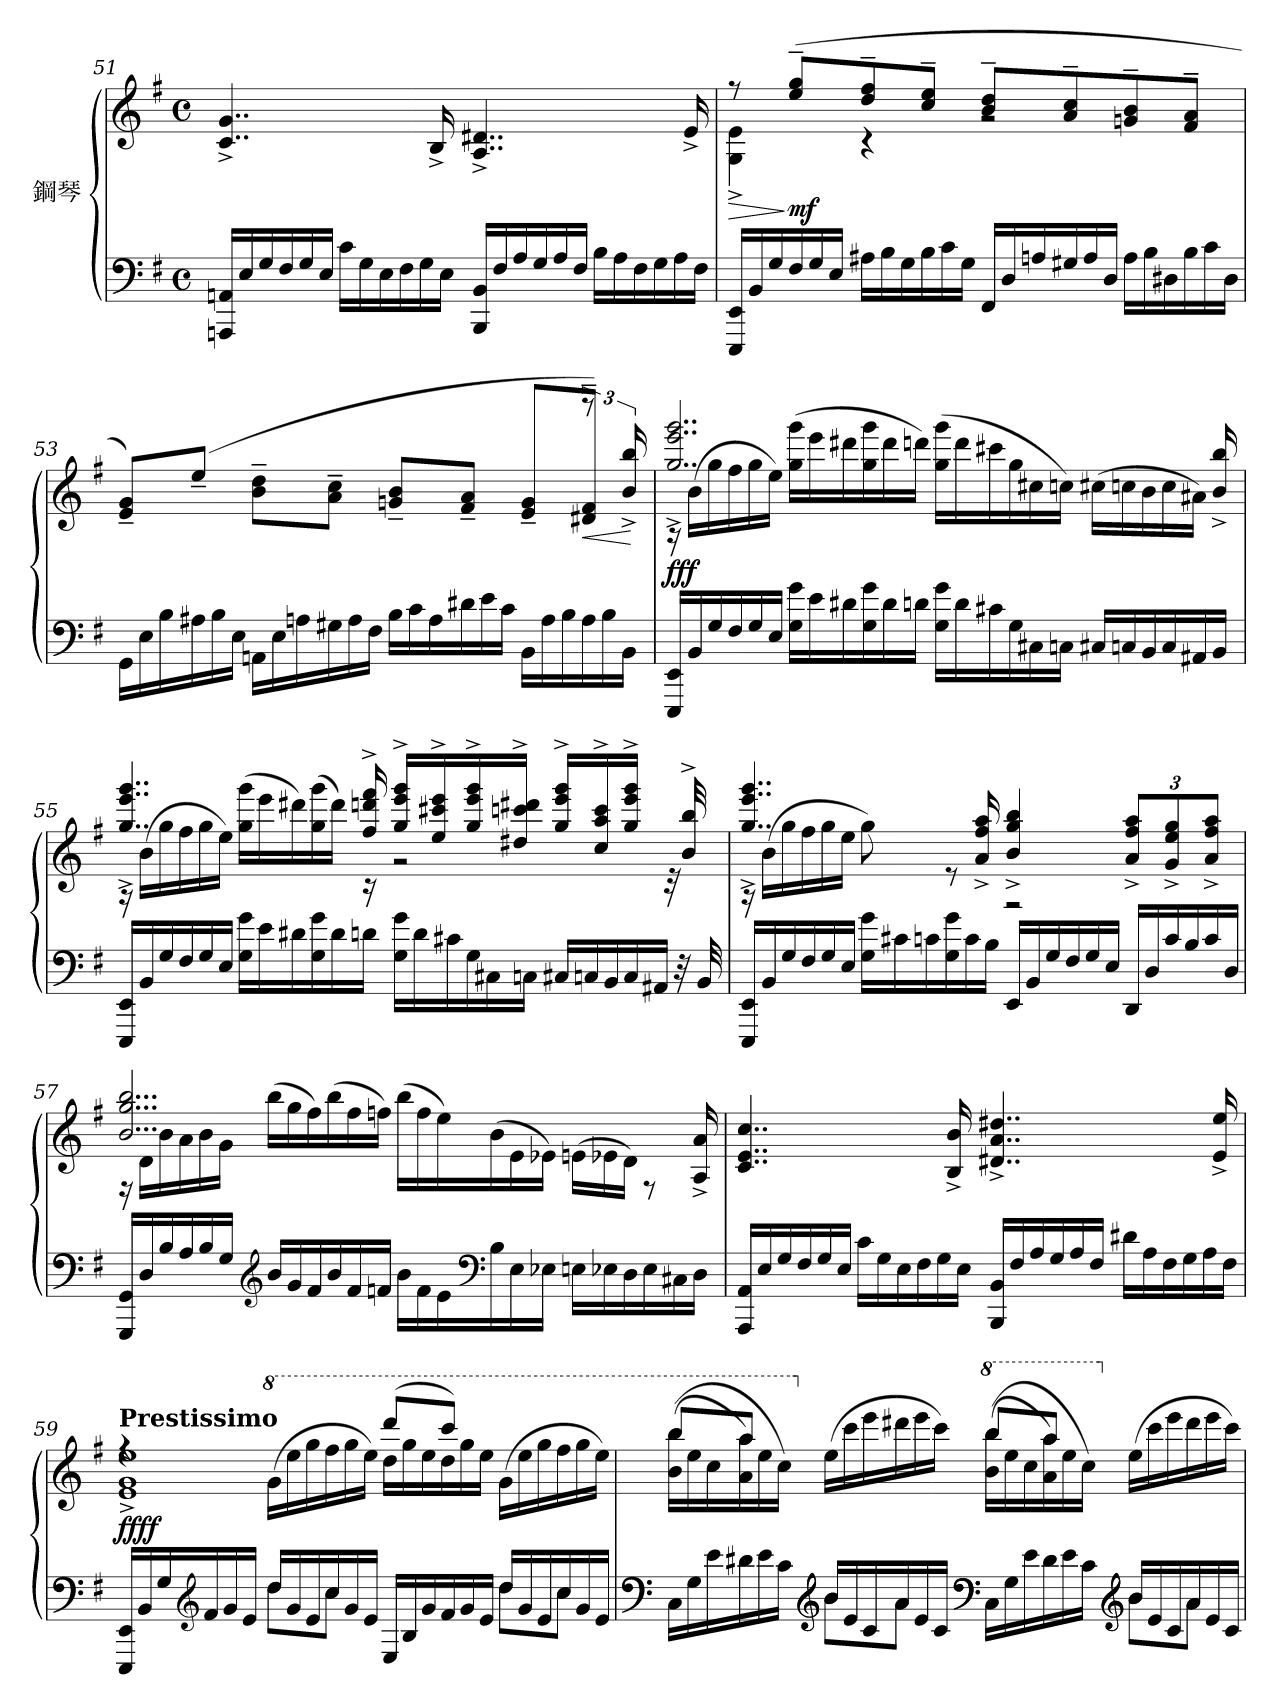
**kern	**kern	**dynam
*part1	*part1	*part1
*staff2	*staff1	*staff1/2
*I"鋼琴	*	*
!!LO:LB:g=z
*clefF4	*clefG2	*
*k[f#]	*k[f#]	*
*M4/4	*M4/4	*
*met(c)	*met(c)	*
*Xtuplet	*	*
=51	=51	=51
24AAAn/ 24AAn/LL	4..c/^ 4..g/^	.
24E/	.	.
24G/	.	.
24F#/	.	.
24G/	.	.
24E/JJ	.	.
24c\LL	.	.
24G\	.	.
24E\	.	.
24F#\	.	.
24G\	.	.
.	16B^/	.
24E\JJ	.	.
24BBB/ 24BB/LL	4..A/^ 4..d#X/^	.
24F#/	.	.
24A/	.	.
24G/	.	.
24A/	.	.
24F#/JJ	.	.
24B\LL	.	.
24A\	.	.
24F#\	.	.
24G\	.	.
24A\	.	.
.	16e^/	.
24F#\JJ	.	.
=52	=52	=52
!	!	!LO:HP:b
*	*^	*
24EEE/ 24EE/LL	8r	4G\^ 4e\^	>
24BB/	.	.	.
24G/	.	.	.
!	!	!	!LO:DY:n=1:b
24F#/	(>8ee/~ 8gg/~L	.	] mf
24G/	.	.	.
24E/JJ	.	.	.
24A#X\LL	8dd/~ 8ff#/~	4r	.
24B\	.	.	.
24G\	.	.	.
24B\	8cc/~ 8ee/~J	.	.
24c\	.	.	.
24G\JJ	.	.	.
24FF#/LL	8b/~ 8dd/~L	2rg	.
24D/	.	.	.
24An/	.	.	.
24G#X/	8a/~ 8cc/~	.	.
24A/	.	.	.
24D/JJ	.	.	.
24A\LL	8gn/~ 8b/~	.	.
24B\	.	.	.
24D#X\	.	.	.
24B\	8f#/~ 8a/~J	.	.
24c\	.	.	.
24D#\JJ	.	.	.
!!LO:PB:g=z	!!
=53	=53	=53	=53
24GG\LL	8e/~ 8g/~L)	2..ryy	.
24E\	.	.	.
24B\	.	.	.
24A#X\	(>8ee~/J	.	.
24B\	.	.	.
24E\JJ	.	.	.
24AAn\LL	8b\~ 8dd\~L	.	.
24E\	.	.	.
24An\	.	.	.
24G#X\	8a\~ 8cc\~J	.	.
24A\	.	.	.
24F#\JJ	.	.	.
24B\LL	8gn/~ 8b/~L	.	.
24c\	.	.	.
24A\	.	.	.
24d#X\	8f#/~ 8a/~J	.	.
24e\	.	.	.
24c\JJ	.	.	.
24BB\LL	8e/~ 8g/~L	.	.
24A\	.	.	.
24B\	.	.	.
!	!	!	!LO:HP:b
24A\	8d#X/~ 8f#/~J)	12rdddd	<
24B\	.	.	.
24BB\JJ	.	24b/^ 24bb/^	.
*	*v	*v	*
.	.	[
=54	=54	=54
*	*Xtuplet	*
*	*^	*
!	!	!	!LO:DY:b
24EEE/ 24EE/LL	24rA	2..gg/^ 2..eee/^ 2..ggg/^	fff
24BB/	(<24b\LL	.	.
24G/	24gg\	.	.
24F#/	24ff#\	.	.
24G/	24gg\	.	.
24E/JJ	24ee\JJ)	.	.
24G\ 24g\LL	(<24gg\ 24ggg\LL	.	.
24e\	24eee\	.	.
24d#X\	24ddd#X\	.	.
24G\ 24g\	24gg\ 24ggg\	.	.
24d#\	24ddd#\	.	.
24dn\JJ	24dddn\JJ)	.	.
24G\ 24g\LL	(<24gg\ 24ggg\LL	.	.
24d\	24ddd\	.	.
24c#X\	24ccc#X\	.	.
24G\	24gg\	.	.
24C#X\	24cc#X\	.	.
24Cn\JJ	24ccn\JJ)	.	.
24C#X/LL	(<24cc#X\LL	.	.
24Cn/	24ccn\	.	.
24BB/	24b\	.	.
24C/	24cc\	8ryy	.
24AA#X/	24a#X\JJ)	.	.
24BB/JJ	24b/^ 24bb/^	.	.
!!LO:LB:g=z
=55	=55	=55	=55
*	*	*^	*
24EEE/ 24EE/LL	24rA	4..gg/^ 4..eee/^ 4..ggg/^	4.ryy	.
24BB/	(<24b\LL	.	.	.
24G/	24gg\	.	.	.
24F#/	24ff#\	.	.	.
24G/	24gg\	.	.	.
24E/JJ	24ee\JJ)	.	.	.
24G\ 24g\LL	(<24gg\ 24ggg\LL	.	.	.
24e\	24eee\	.	.	.
24d#X\	24ddd#X\)	.	.	.
24G\ 24g\	(<24gg\ 24ggg\	.	24ryy	.
24d#\	24ddd#\JJ)	.	24ryy	.
.	.	16ryy	.	.
24dn\JJ	24ff#/^ 24dddn/^ 24fff#/^	.	24rc	.
24G\ 24g\LL	16gg/^ 16eee/^ 16ggg/^LL	2rg	2ryy	.
24d\	.	.	.	.
.	16ee/^ 16ccc#X/^ 16eee/^	.	.	.
24c#X\	.	.	.	.
24G\	16gg/^ 16eee/^ 16ggg/^	.	.	.
24C#X\	.	.	.	.
.	16dd#X/^ 16cccn/^ 16ddd#X/^JJ	.	.	.
24Cn\JJ	.	.	.	.
24C#X/LL	16gg/^ 16eee/^ 16ggg/^LL	.	.	.
24Cn/	.	.	.	.
.	16cc/^ 16aa/^ 16ccc/^	.	.	.
24BB/	.	.	.	.
24C/	16gg/^ 16eee/^ 16ggg/^JJ	.	.	.
24AA#X/JJ	.	.	.	.
.	32rc	.	.	.
48r	.	.	.	.
.	32b/^ 32bb/^	.	.	.
48BB/	.	.	.	.
*	*	*v	*v	*
=56	=56	=56	=56
24EEE/ 24EE/LL	24rA	4..gg/^ 4..eee/^ 4..ggg/^	.
24BB/	(<24b\LL	.	.
24G/	24gg\	.	.
24F#/	24ff#\	.	.
24G/	24gg\	.	.
24E/JJ	24ee\JJ	.	.
24G\ 24g\LL	8gg\)	.	.
24c#X\	.	.	.
24cn\	.	.	.
24G\ 24g\	8re	.	.
24c\	.	.	.
.	.	16a/^ 16ff#/^ 16aa/^	.
24B\JJ	.	.	.
24EE/LL	2rF	4b/^ 4gg/^ 4bb/^	.
24BB/	.	.	.
24G/	.	.	.
24F#/	.	.	.
24G/	.	.	.
24E/JJ	.	.	.
*	*	*tuplet	*
*	*	*Xbrackettup	*
24DD/LL	.	12a/^ 12ff#/^ 12aa/^L	.
24D/	.	.	.
24c/	.	12g/^ 12ee/^ 12gg/^	.
24B/	.	.	.
24c/	.	12a/^ 12ff#/^ 12aa/^J	.
24D/JJ	.	.	.
!!LO:LB:g=z	!!
=57	=57	=57	=57
*	*Xtuplet	*	*
24GGG/ 24GG/LL	24rF	2...b/ 2...gg/ 2...bb/	.
24D/	24d\LL	.	.
24B/	24b\	.	.
24A/	24a\	.	.
24B/	24b\	.	.
24G/JJ	24g\JJ	.	.
*clefG2	*	*	*
24b/LL	(<24bb\LL	.	.
24g/	24gg\	.	.
24f#/	24ff#\)	.	.
24b/	(<24bb\	.	.
24f#/	24ff#\	.	.
24fn/JJ	24ffn\JJ)	.	.
24b\LL	(<24bb\LL	.	.
24f\	24ff\	.	.
24e\	24ee\)	.	.
*clefF4	*	*	*
24B\	(<24b\	.	.
24E\	24e\	.	.
24E-X\JJ	24e-X\JJ)	.	.
24En\LL	(<24en\LL	.	.
24E-X\	24e-X\	.	.
24D\	24d\JJ)	.	.
24E-\	12rF	.	.
24C#X\	.	.	.
.	.	16ryy	.
24D\JJ	24A/^ 24a/^	.	.
*	*v	*v	*
=58	=58	=58
24AAA/ 24AA/LL	4..c/ 4..e/ 4..cc/	.
24E/	.	.
24G/	.	.
24F#/	.	.
24G/	.	.
24E/JJ	.	.
24c\LL	.	.
24G\	.	.
24E\	.	.
24F#\	.	.
24G\	.	.
.	16B/^ 16b/^	.
24E\JJ	.	.
24BBB/ 24BB/LL	4..d#X/^ 4..a/^ 4..dd#X/^	.
24F#/	.	.
24A/	.	.
24G/	.	.
24A/	.	.
24F#/JJ	.	.
24d#X\LL	.	.
24A\	.	.
24F#\	.	.
24G\	.	.
24A\	.	.
.	16e/^ 16ee/^	.
24F#\JJ	.	.
!!LO:LB:g=z
=59	=59	=59
*	*MM116	*
*^	*^	*
*	*	*	*^	*
!	!	!LO:TX:a:B:t=Prestissimo	!	!	!
!	!	!	!	!	!LO:DY:b
24EEE/ 24EE/LL	4ryy	4rff	1e^ 1g^ 1ee^	2ryy	ffff
24BB/	.	.	.	.	.
24G/	.	.	.	.	.
*clefG2	*	*	*	*	*
24f#/	.	.	.	.	.
24g/	.	.	.	.	.
24e/JJ	.	.	.	.	.
*	*	*8va	*	*	*
24dd/LL	8dd\L	(>24gg\LL	.	.	.
24g/	.	24eee\	.	.	.
24e/	.	24ggg\	.	.	.
24cc/	8cc\J	24fff#\	.	.	.
24g/	.	24ggg\	.	.	.
24e/JJ	.	24eee\JJ)	.	.	.
24E/LL	4ryy	24ddd\LL	.	(>8dddd/L	.
24B/	.	24ggg\	.	.	.
24g/	.	24eee\	.	.	.
24f#/	.	24ddd\	.	8cccc/J)	.
24g/	.	24ggg\	.	.	.
24e/JJ	.	24eee\JJ	.	.	.
24dd/LL	8dd\L	(>24gg\LL	.	4ryy	.
24g/	.	24eee\	.	.	.
24e/	.	24ggg\	.	.	.
24cc/	8cc\J	24fff#\	.	.	.
24g/	.	24ggg\	.	.	.
24e/JJ	.	24eee\JJ)	.	.	.
*	*	*v	*v	*v	*
!!LO:LB:g=z
=60	=60	=60	=60
*clefF4	*	*	*
*	*	*^	*
24C\LL	4ryy	(>(<24bb\ 24bbb\LL	8bbb/L	.
24G\	.	24eee\	.	.
24e\	.	24ccc\	.	.
24d#X\	.	24aa\ 24aaa\)	8aaa/J	.
24e\	.	24eee\	.	.
24c\JJ	.	24ccc\JJ)	.	.
*clefG2	*	*	*	*
*	*	*X8va	*	*
24b/LL	8b\L	(>24ee\LL	4ryy	.
24e/	.	24ccc\	.	.
24c/	.	24eee\	.	.
24a/	8a\J	24ddd#X\	.	.
24e/	.	24eee\	.	.
24c/JJ	.	24ccc\JJ)	.	.
*clefF4	*	*	*	*
*	*	*8va	*	*
24C\LL	4ryy	(>(<24bb\ 24bbb\LL	8bbb/L	.
24G\	.	24eee\	.	.
24e\	.	24ccc\	.	.
24d#\	.	24aa\ 24aaa\)	8aaa/J	.
24e\	.	24eee\	.	.
24c\JJ	.	24ccc\JJ)	.	.
*clefG2	*	*	*	*
*	*	*X8va	*	*
24b/LL	8b\L	(>24ee\LL	4ryy	.
24e/	.	24ccc\	.	.
24c/	.	24eee\	.	.
24a/	8a\J	24ddd#\	.	.
24e/	.	24eee\	.	.
24c/JJ	.	24ccc\JJ)	.	.
*v	*v	*	*	*
*	*v	*v	*
=	=	=
*-	*-	*-
